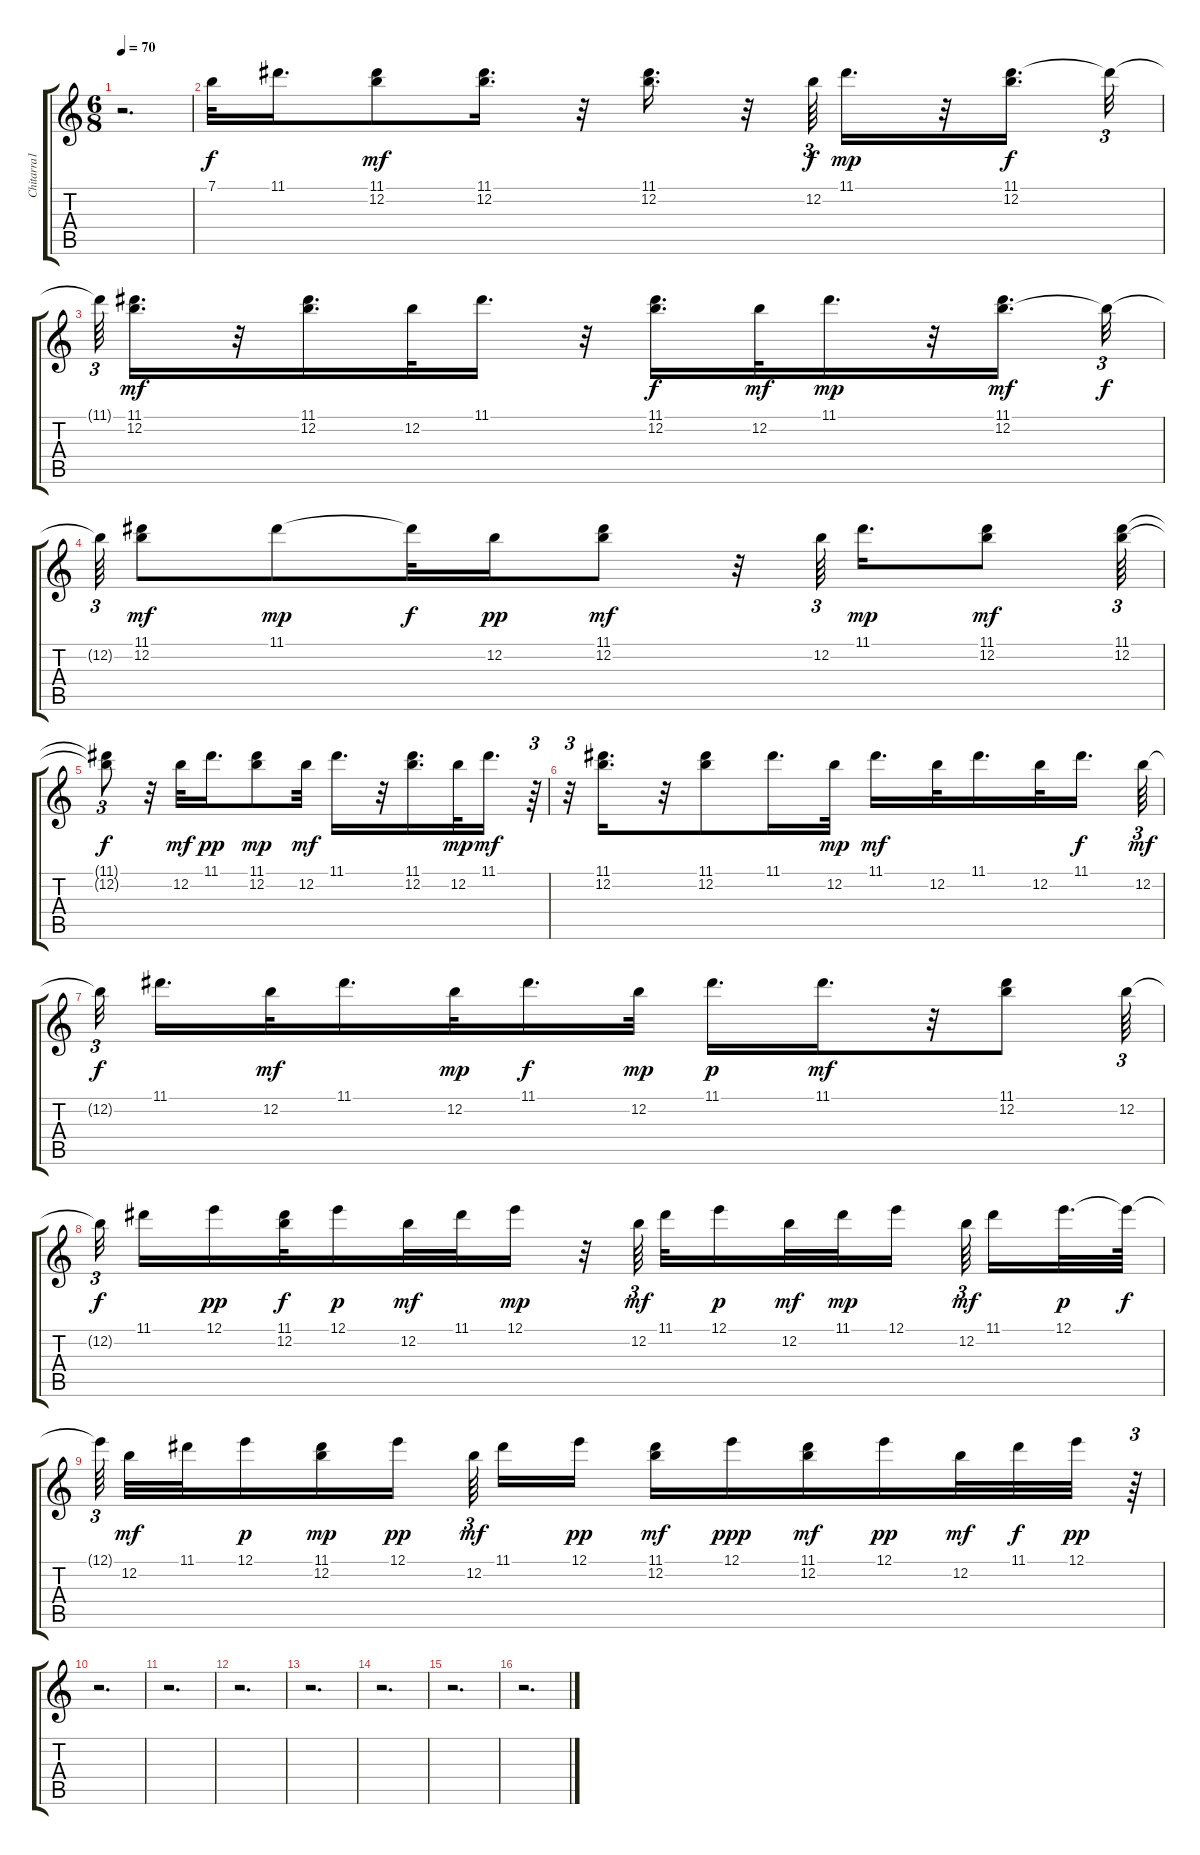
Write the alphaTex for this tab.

\track ("Chitarra1" "Chitarra1") {instrument electricguitarclean}
\staff {score tabs}
\tuning (E4 B3 G3 D3 A2 E2) {hide}
\ts (6 8)
\tempo 70
\clef g2
\ks c
r.2{d dy p} |
7.1.32{dy f instrument electricguitarclean} 11.1.16{d} (11.1 12.2).8{dy mf} (11.1 12.2).16{d} r.32 (11.1 12.2).16{d} r.32 12.2.64{tu (3 2) dy f} 11.1.16{d dy mp} r.32 (11.1 12.2).16{d dy f} 11.1{t}.32{tu (3 2)} |
11.1{t}.64{tu (3 2)} (11.1 12.2).16{d dy mf} r.32 (11.1 12.2).16{d} 12.2.32 11.1.16{d} r.32 (11.1 12.2).16{d dy f} 12.2.32{dy mf} 11.1.16{d dy mp} r.32 (11.1 12.2).16{d dy mf} 12.2{t}.32{tu (3 2) dy f} |
12.2{t}.64{tu (3 2)} (11.1 12.2).8{dy mf} 11.1.8{dy mp} 11.1{t}.32{dy f} 12.2.16{dy pp} (11.1 12.2).8{dy mf} r.32 12.2.64{tu (3 2) beam splitsecondary} 11.1.16{d dy mp} (11.1 12.2).8{dy mf} (11.1 12.2).64{tu (3 2)} |
(11.1{t} 12.2{t}).8{tu (3 2) dy f} r.32 12.2.32{dy mf} 11.1.16{d dy pp} (11.1 12.2).8{dy mp} 12.2.32{dy mf} 11.1.16{d} r.32 (11.1 12.2).16{d} 12.2.32{dy mp} 11.1.16{d dy mf} r.64{tu (3 2)} |
r.32{tu (3 2)} (11.1 12.2).16{d} r.32 (11.1 12.2).8 11.1.16{d} 12.2.32{dy mp} 11.1.16{d dy mf} 12.2.32 11.1.16{d} 12.2.32 11.1.16{d dy f beam splitsecondary} 12.2.64{tu (3 2) dy mf} |
12.2{t}.32{tu (3 2) dy f beam splitsecondary} 11.1.16{d} 12.2.32{dy mf} 11.1.16{d} 12.2.32{dy mp} 11.1.16{d dy f} 12.2.32{dy mp} 11.1.16{d dy p} 11.1.16{d dy mf} r.32 (11.1 12.2).8 12.2.64{tu (3 2)} |
12.2{t}.32{tu (3 2) dy f beam splitsecondary} 11.1.16 12.1.16{dy pp} (11.1 12.2).32{dy f} 12.1.16{dy p} 12.2.32{dy mf} 11.1.32 12.1.16{dy mp} r.32 12.2.64{tu (3 2) dy mf beam splitsecondary} 11.1.32 12.1.16{dy p} 12.2.32{dy mf} 11.1.32{dy mp} 12.1.16{beam splitsecondary} 12.2.64{tu (3 2) dy mf beam splitsecondary} 11.1.16 12.1.32{d dy p} 12.1{t}.64{dy f} |
12.1{t}.64{tu (3 2) beam splitsecondary} 12.2.32{dy mf} 11.1.32 12.1.16{dy p} (11.1 12.2).16{dy mp} 12.1.16{dy pp beam splitsecondary} 12.2.64{tu (3 2) dy mf beam splitsecondary} 11.1.16 12.1.16{dy pp} (11.1 12.2).16{dy mf} 12.1.16{dy ppp} (11.1 12.2).16{dy mf} 12.1.16{dy pp} 12.2.32{dy mf} 11.1.32{dy f} 12.1.32{dy pp} r.64{tu (3 2)} |
r.2{d} |
r.2{d} |
r.2{d} |
r.2{d} |
r.2{d} |
r.2{d} |
r.2{d}
